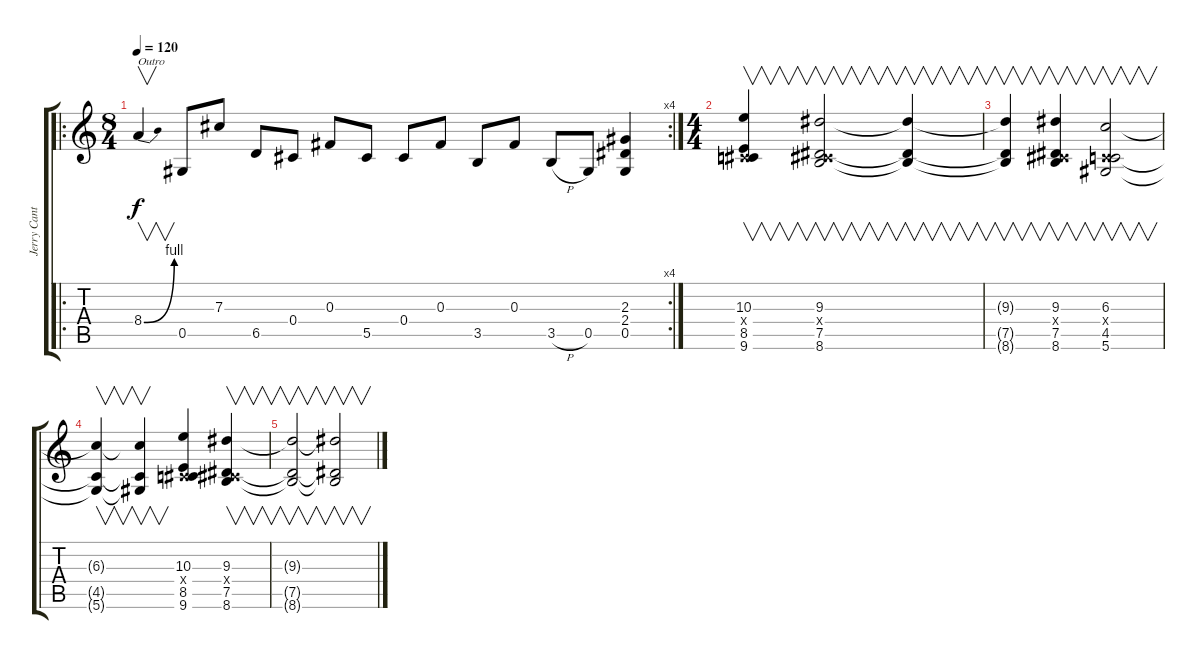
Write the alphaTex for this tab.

\track ("Jerry Cantrell" "Jerry Cant") {instrument overdrivenguitar}
\staff {score tabs}
\tuning (Eb4 Bb3 Gb3 Db3 Ab2 Eb2) {hide}
\ro
\rc 4
\ts (8 4)
\tempo 120
\clef g2
\ks c
8.4{be (bend 0 0 60 4)}.4{v txt "Outro" dy f} 0.5.8 7.3.8 6.5.8 0.4.8 0.3.8 5.5.8 0.4.8 0.3.8 3.5.8 0.3.8 3.5{h}.8 0.5.8 (2.3 2.4 0.5).4 |
\ts (4 4)
(10.3 0.4{x} 8.5 9.6).4{v} (9.3 0.4{x} 7.5 8.6).2{v} (9.3{t} 7.5{t} 8.6{t}).4{v} |
(9.3{t} 7.5{t} 8.6{t}).4{v} (9.3 0.4{x} 7.5 8.6).4{v} (6.3 0.4{x} 4.5 5.6).2{v} |
(6.3{t} 4.5{t} 5.6{t}).4{v} (6.3{t} 4.5{t} 5.6{t}).4{v} (10.3 0.4{x} 8.5 9.6).4 (9.3 0.4{x} 7.5 8.6).4{v} |
(9.3{t} 7.5{t} 8.6{t}).2{v} (9.3{t} 7.5{t} 8.6{t}).2{v}
